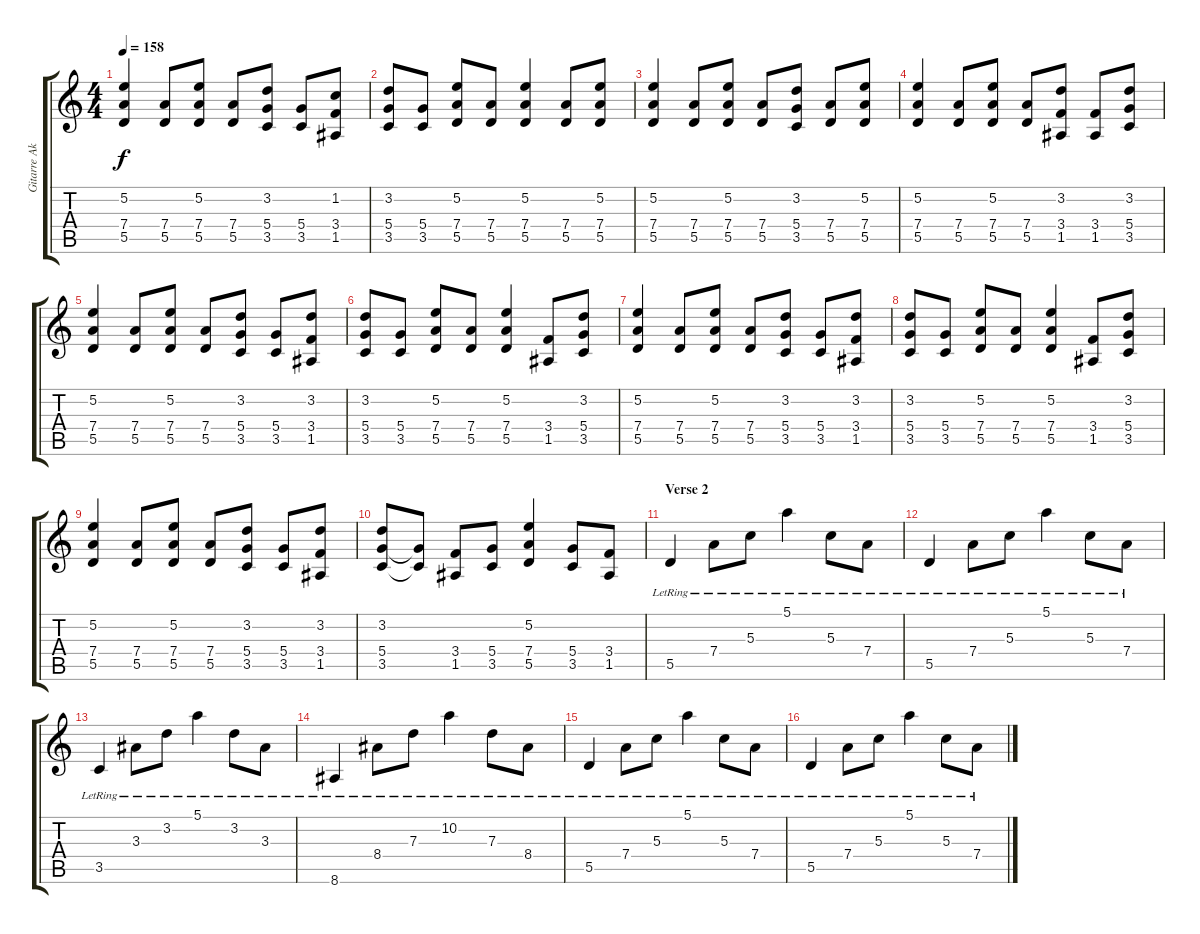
\track ("Gitarre Akkustik" "Gitarre Ak") {instrument acousticguitarsteel}
\staff {score tabs}
\tuning (E4 B3 G3 D3 A2 D2) {hide}
\ts (4 4)
\tempo 158
\clef g2
\ks c
(5.2 7.4 5.5).4{dy f} (7.4 5.5).8 (5.2 7.4 5.5).8 (7.4 5.5).8 (3.2 5.4 3.5).8 (5.4 3.5).8 (1.2 3.4 1.5).8 |
(3.2 5.4 3.5).8 (5.4 3.5).8 (5.2 7.4 5.5).8 (7.4 5.5).8 (5.2 7.4 5.5).4 (7.4 5.5).8 (5.2 7.4 5.5).8 |
(5.2 7.4 5.5).4 (7.4 5.5).8 (5.2 7.4 5.5).8 (7.4 5.5).8 (3.2 5.4 3.5).8 (7.4 5.5).8 (5.2 7.4 5.5).8 |
(5.2 7.4 5.5).4 (7.4 5.5).8 (5.2 7.4 5.5).8 (7.4 5.5).8 (3.2 3.4 1.5).8 (3.4 1.5).8 (3.2 5.4 3.5).8 |
(5.2 7.4 5.5).4 (7.4 5.5).8 (5.2 7.4 5.5).8 (7.4 5.5).8 (3.2 5.4 3.5).8 (5.4 3.5).8 (3.2 3.4 1.5).8 |
(3.2 5.4 3.5).8 (5.4 3.5).8 (5.2 7.4 5.5).8 (7.4 5.5).8 (5.2 7.4 5.5).4 (3.4 1.5).8 (3.2 5.4 3.5).8 |
(5.2 7.4 5.5).4 (7.4 5.5).8 (5.2 7.4 5.5).8 (7.4 5.5).8 (3.2 5.4 3.5).8 (5.4 3.5).8 (3.2 3.4 1.5).8 |
(3.2 5.4 3.5).8 (5.4 3.5).8 (5.2 7.4 5.5).8 (7.4 5.5).8 (5.2 7.4 5.5).4 (3.4 1.5).8 (3.2 5.4 3.5).8 |
(5.2 7.4 5.5).4 (7.4 5.5).8 (5.2 7.4 5.5).8 (7.4 5.5).8 (3.2 5.4 3.5).8 (5.4 3.5).8 (3.2 3.4 1.5).8 |
(3.2 5.4 3.5).8 (5.4{t} 3.5{t}).8 (3.4 1.5).8 (5.4 3.5).8 (5.2 7.4 5.5).4 (5.4 3.5).8 (3.4 1.5).8 |
\section ("" "Verse 2")
5.5{lr}.4 7.4{lr}.8 5.3{lr}.8 5.1{lr}.4 5.3{lr}.8 7.4{lr}.8 |
5.5{lr}.4 7.4{lr}.8 5.3{lr}.8 5.1{lr}.4 5.3{lr}.8 7.4{lr}.8 |
3.5{lr}.4 3.3{lr}.8 3.2{lr}.8 5.1{lr}.4 3.2{lr}.8 3.3{lr}.8 |
8.6{lr}.4 8.4{lr}.8 7.3{lr}.8 10.2{lr}.4 7.3{lr}.8 8.4{lr}.8 |
5.5{lr}.4 7.4{lr}.8 5.3{lr}.8 5.1{lr}.4 5.3{lr}.8 7.4{lr}.8 |
5.5{lr}.4 7.4{lr}.8 5.3{lr}.8 5.1{lr}.4 5.3{lr}.8 7.4{lr}.8
